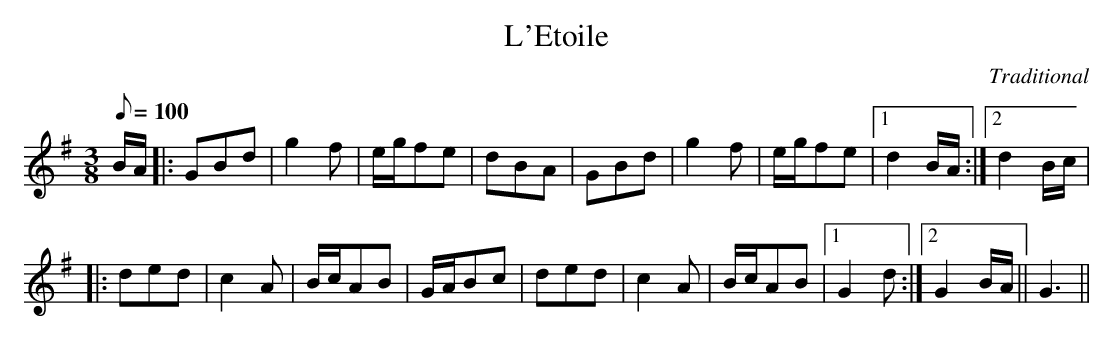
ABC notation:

X:1
T:L'Etoile
C:Traditional
L:1/8
M:3/8
Q:100
K:G
B/2A/2|:GBd|g2f|e/2g/2fe|dBA|GBd|g2f|e/2g/2fe|1d2B/2A/2:|2d2B/2c/2|
|:ded|c2A|B/2c/2AB|G/2A/2Bc|ded|c2A|B/2c/2AB|1G2d:|2G2B/2A/2||G3||
